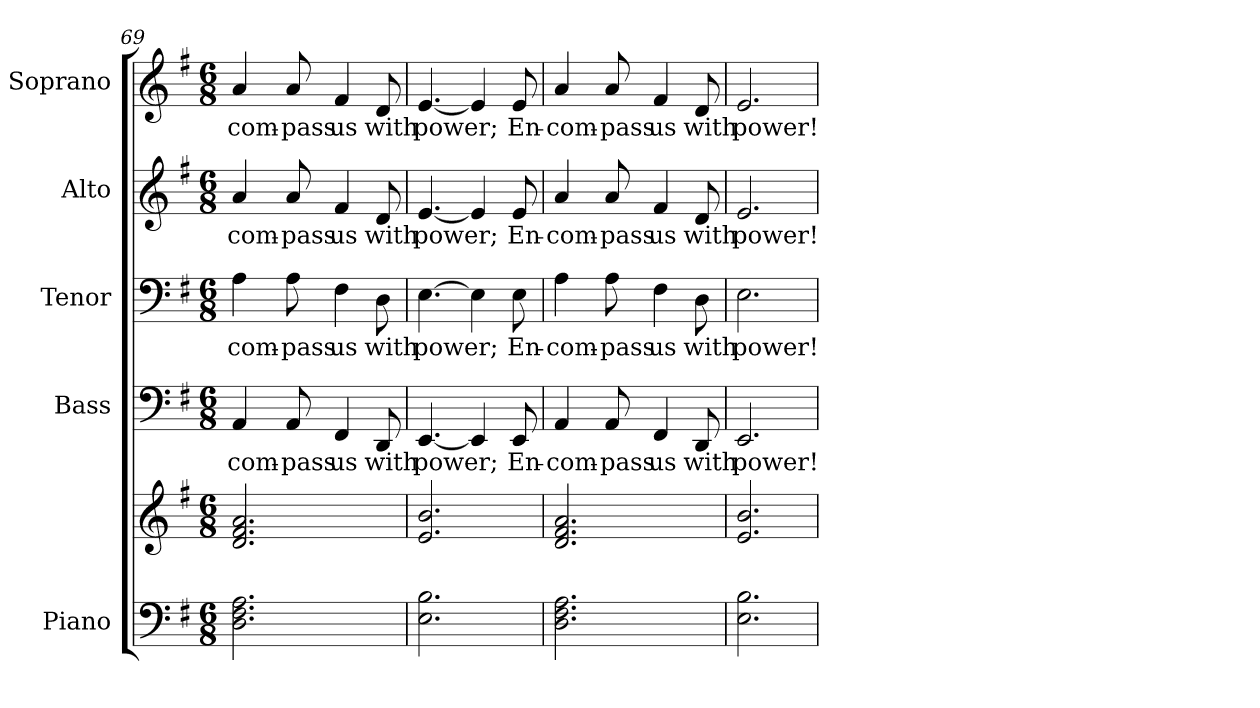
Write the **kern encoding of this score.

**kern	**kern	**kern	**text	**kern	**text	**kern	**text	**kern	**text
*part5	*part5	*part4	*part4	*part3	*part3	*part2	*part2	*part1	*part1
*staff6	*staff5	*staff4	*staff4	*staff3	*staff3	*staff2	*staff2	*staff1	*staff1
*I"Piano	*	*I"Bass	*	*I"Tenor	*	*I"Alto	*	*I"Soprano	*
*I'Pno.	*	*I'B.	*	*I'T.	*	*I'A.	*	*I'S.	*
!!LO:PB:g=z
*clefF4	*clefG2	*clefF4	*	*clefF4	*	*clefG2	*	*clefG2	*
*k[f#]	*k[f#]	*k[f#]	*	*k[f#]	*	*k[f#]	*	*k[f#]	*
*G:	*G:	*G:	*	*G:	*	*G:	*	*G:	*
*M6/8	*M6/8	*M6/8	*	*M6/8	*	*M6/8	*	*M6/8	*
=69	=69	=69	=69	=69	=69	=69	=69	=69	=69
!	!	!	!LO:LY:b:color=#000000	!	!	!	!	!	!
!	!	!	!	!	!LO:LY:b:color=#000000	!	!	!	!
!	!	!	!	!	!	!	!LO:LY:b:color=#000000	!	!
!	!	!	!	!	!	!	!	!	!LO:LY:b:color=#000000
2.Di\ 2.F#i 2.Ai	2.di/ 2.f#i 2.ai	4AAi/	-com-	4Ai\	-com-	4ai/	-com-	4ai/	-com-
!	!	!	!LO:LY:b:color=#000000	!	!	!	!	!	!
!	!	!	!	!	!LO:LY:b:color=#000000	!	!	!	!
!	!	!	!	!	!	!	!LO:LY:b:color=#000000	!	!
!	!	!	!	!	!	!	!	!	!LO:LY:b:color=#000000
.	.	8AAi/	-pass	8Ai\	-pass	8ai/	-pass	8ai/	-pass
!	!	!	!LO:LY:b:color=#000000	!	!	!	!	!	!
!	!	!	!	!	!LO:LY:b:color=#000000	!	!	!	!
!	!	!	!	!	!	!	!LO:LY:b:color=#000000	!	!
!	!	!	!	!	!	!	!	!	!LO:LY:b:color=#000000
.	.	4FF#i/	us	4F#i\	us	4f#i/	us	4f#i/	us
!	!	!	!LO:LY:b:color=#000000	!	!	!	!	!	!
!	!	!	!	!	!LO:LY:b:color=#000000	!	!	!	!
!	!	!	!	!	!	!	!LO:LY:b:color=#000000	!	!
!	!	!	!	!	!	!	!	!	!LO:LY:b:color=#000000
.	.	8DDi/	with	8Di\	with	8di/	with	8di/	with
=70	=70	=70	=70	=70	=70	=70	=70	=70	=70
!	!	!	!LO:LY:b:color=#000000	!	!	!	!	!	!
!	!	!	!	!	!LO:LY:b:color=#000000	!	!	!	!
!	!	!	!	!	!	!	!LO:LY:b:color=#000000	!	!
!	!	!	!	!	!	!	!	!	!LO:LY:b:color=#000000
2.Ei\ 2.Bi	2.ei/ 2.bi	[<4.EEi/	power;	[>4.Ei\	power;	[<4.ei/	power;	[<4.ei/	power;
.	.	4EEi/]	.	4Ei\]	.	4ei/]	.	4ei/]	.
!	!	!	!LO:LY:b:color=#000000	!	!	!	!	!	!
!	!	!	!	!	!LO:LY:b:color=#000000	!	!	!	!
!	!	!	!	!	!	!	!LO:LY:b:color=#000000	!	!
!	!	!	!	!	!	!	!	!	!LO:LY:b:color=#000000
.	.	8EEi/	En-	8Ei\	En-	8ei/	En-	8ei/	En-
=71	=71	=71	=71	=71	=71	=71	=71	=71	=71
!	!	!	!LO:LY:b:color=#000000	!	!	!	!	!	!
!	!	!	!	!	!LO:LY:b:color=#000000	!	!	!	!
!	!	!	!	!	!	!	!LO:LY:b:color=#000000	!	!
!	!	!	!	!	!	!	!	!	!LO:LY:b:color=#000000
2.Di\ 2.F#i 2.Ai	2.di/ 2.f#i 2.ai	4AAi/	-com-	4Ai\	-com-	4ai/	-com-	4ai/	-com-
!	!	!	!LO:LY:b:color=#000000	!	!	!	!	!	!
!	!	!	!	!	!LO:LY:b:color=#000000	!	!	!	!
!	!	!	!	!	!	!	!LO:LY:b:color=#000000	!	!
!	!	!	!	!	!	!	!	!	!LO:LY:b:color=#000000
.	.	8AAi/	-pass	8Ai\	-pass	8ai/	-pass	8ai/	-pass
!	!	!	!LO:LY:b:color=#000000	!	!	!	!	!	!
!	!	!	!	!	!LO:LY:b:color=#000000	!	!	!	!
!	!	!	!	!	!	!	!LO:LY:b:color=#000000	!	!
!	!	!	!	!	!	!	!	!	!LO:LY:b:color=#000000
.	.	4FF#i/	us	4F#i\	us	4f#i/	us	4f#i/	us
!	!	!	!LO:LY:b:color=#000000	!	!	!	!	!	!
!	!	!	!	!	!LO:LY:b:color=#000000	!	!	!	!
!	!	!	!	!	!	!	!LO:LY:b:color=#000000	!	!
!	!	!	!	!	!	!	!	!	!LO:LY:b:color=#000000
.	.	8DDi/	with	8Di\	with	8di/	with	8di/	with
!!LO:PB:g=z
=72	=72	=72	=72	=72	=72	=72	=72	=72	=72
!	!	!	!LO:LY:b:color=#000000	!	!	!	!	!	!
!	!	!	!	!	!LO:LY:b:color=#000000	!	!	!	!
!	!	!	!	!	!	!	!LO:LY:b:color=#000000	!	!
!	!	!	!	!	!	!	!	!	!LO:LY:b:color=#000000
2.Ei\ 2.Bi	2.ei/ 2.bi	2.EEi/	power!	2.Ei\	power!	2.ei/	power!	2.ei/	power!
=	=	=	=	=	=	=	=	=	=
*-	*-	*-	*-	*-	*-	*-	*-	*-	*-
